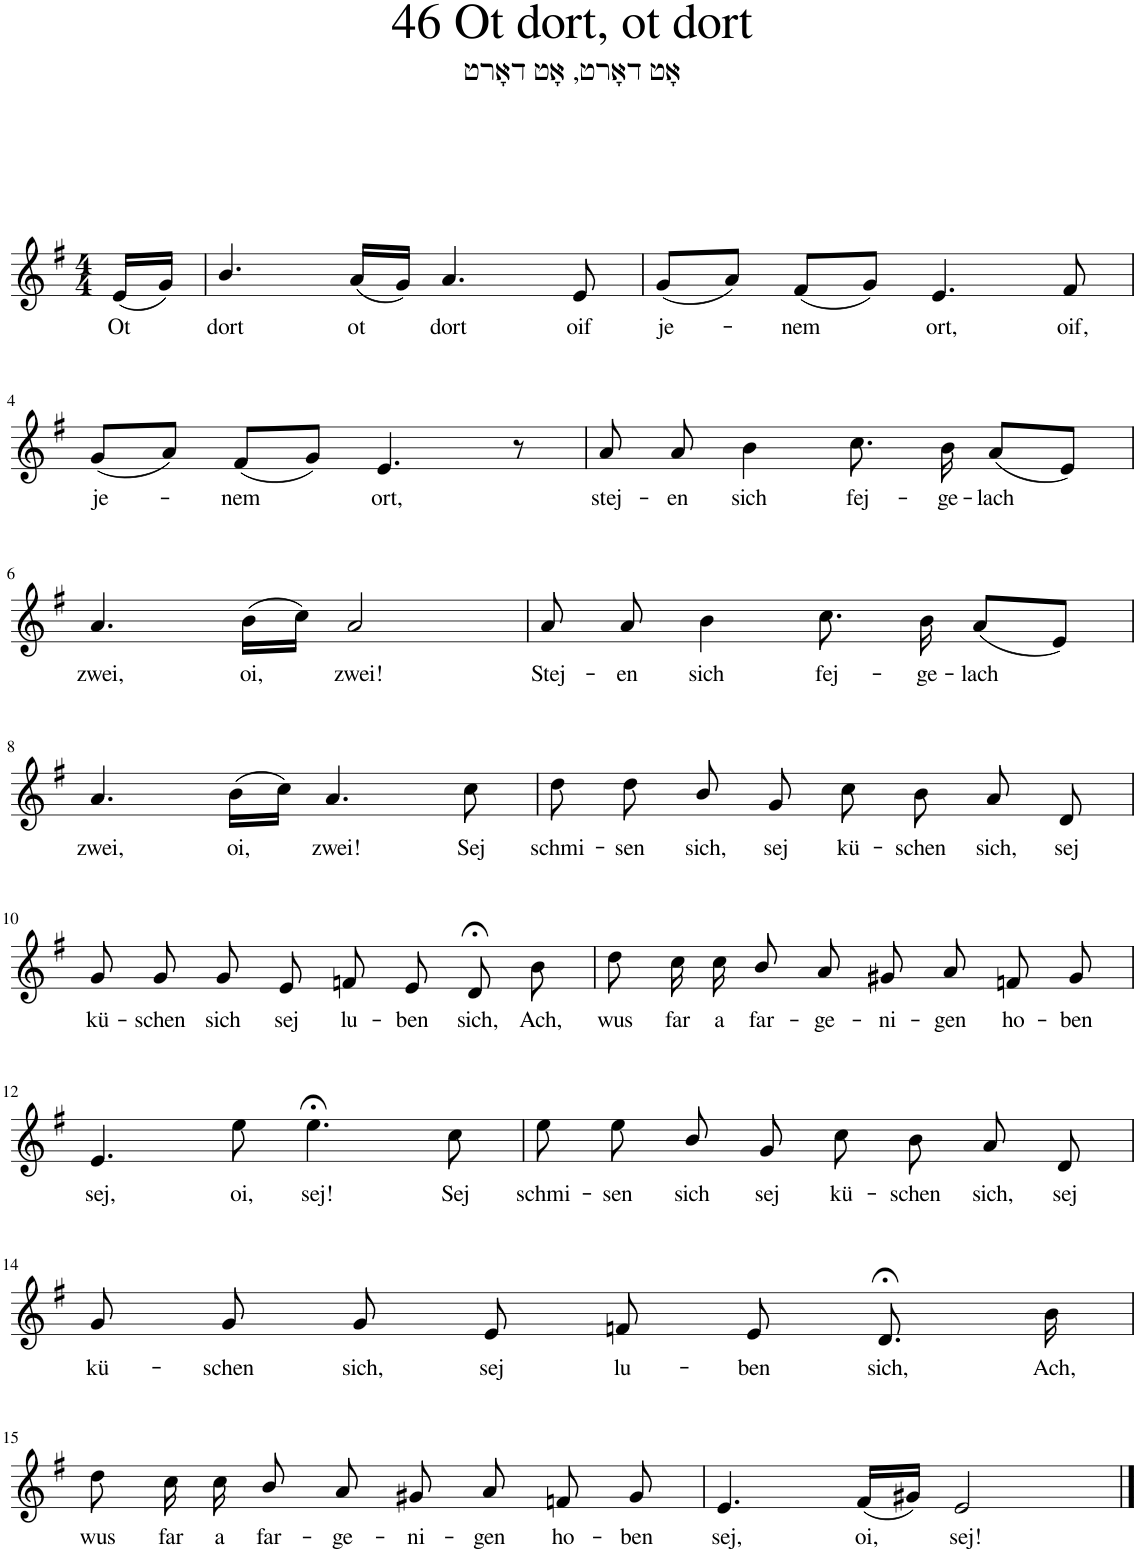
**kern	**text
*part1	*part1
*staff1	*staff1
*I"Piano	*
*I'Pno.	*
*clefG2	*
*k[f#]	*
*M4/4	*
=1	=1
!	!LO:LY:b
(16e/LL	Ot
16g/JJ)	.
=2	=2
!	!LO:LY:b
4.b/	dort
!	!LO:LY:b
(16a/LL	ot
16g/JJ)	.
!	!LO:LY:b
4.a/	dort
!	!LO:LY:b
8e/	oif
=3	=3
!	!LO:LY:b
(8g/L	je-
8a/J)	.
!	!LO:LY:b
(8f#/L	-nem
8g/J)	.
!	!LO:LY:b
4.e/	ort,
!	!LO:LY:b
8f#/	oif,
!!LO:LB:g=z
=4	=4
!	!LO:LY:b
(8g/L	je-
8a/J)	.
!	!LO:LY:b
(8f#/L	-nem
8g/J)	.
!	!LO:LY:b
4.e/	ort,
8r	.
=5	=5
!	!LO:LY:b
8a/	stej-
!	!LO:LY:b
8a/	-en
!	!LO:LY:b
4b\	sich
!	!LO:LY:b
8.cc\	fej-
!	!LO:LY:b
16b\	-ge-
!	!LO:LY:b
(8a/L	-lach
8e/J)	.
!!LO:LB:g=z
=6	=6
!	!LO:LY:b
4.a/	zwei,
!	!LO:LY:b
(16b\LL	oi,
16cc\JJ)	.
!	!LO:LY:b
2a/	zwei!
=7	=7
!	!LO:LY:b
8a/	Stej-
!	!LO:LY:b
8a/	-en
!	!LO:LY:b
4b\	sich
!	!LO:LY:b
8.cc\	fej-
!	!LO:LY:b
16b\	-ge-
!	!LO:LY:b
(8a/L	-lach
8e/J)	.
!!LO:LB:g=z
=8	=8
!	!LO:LY:b
4.a/	zwei,
!	!LO:LY:b
(16b\LL	oi,
16cc\JJ)	.
!	!LO:LY:b
4.a/	zwei!
!	!LO:LY:b
8cc\	Sej
=9	=9
!	!LO:LY:b
8dd\	schmi-
!	!LO:LY:b
8dd\	-sen
!	!LO:LY:b
8b/	sich,
!	!LO:LY:b
8g/	sej
!	!LO:LY:b
8cc\	kü-
!	!LO:LY:b
8b\	-schen
!	!LO:LY:b
8a/	sich,
!	!LO:LY:b
8d/	sej
!!LO:LB:g=z
=10	=10
!	!LO:LY:b
8g/	kü-
!	!LO:LY:b
8g/	-schen
!	!LO:LY:b
8g/	sich
!	!LO:LY:b
8e/	sej
!	!LO:LY:b
8fn/	lu-
!	!LO:LY:b
8e/	-ben
!	!LO:LY:b
8d;</	sich,
!	!LO:LY:b
8b\	Ach,
=11	=11
!	!LO:LY:b
8dd\	wus
!	!LO:LY:b
16cc\	far
!	!LO:LY:b
16cc\	a
!	!LO:LY:b
8b/	far-
!	!LO:LY:b
8a/	-ge-
!	!LO:LY:b
8g#X/	-ni-
!	!LO:LY:b
8a/	-gen
!	!LO:LY:b
8fn/	ho-
!	!LO:LY:b
8g#/	-ben
!!LO:LB:g=z
=12	=12
!	!LO:LY:b
4.e/	sej,
!	!LO:LY:b
8ee\	oi,
!	!LO:LY:b
4.ee;<\	sej!
!	!LO:LY:b
8cc\	Sej
=13	=13
!	!LO:LY:b
8ee\	schmi-
!	!LO:LY:b
8ee\	-sen
!	!LO:LY:b
8b/	sich
!	!LO:LY:b
8g/	sej
!	!LO:LY:b
8cc\	kü-
!	!LO:LY:b
8b\	-schen
!	!LO:LY:b
8a/	sich,
!	!LO:LY:b
8d/	sej
!!LO:LB:g=z
=14	=14
!	!LO:LY:b
8g/	kü-
!	!LO:LY:b
8g/	-schen
!	!LO:LY:b
8g/	sich,
!	!LO:LY:b
8e/	sej
!	!LO:LY:b
8fn/	lu-
!	!LO:LY:b
8e/	-ben
!	!LO:LY:b
8.d;</	sich,
!	!LO:LY:b
16b\	Ach,
!!LO:LB:g=z
=15	=15
!	!LO:LY:b
8dd\	wus
!	!LO:LY:b
16cc\	far
!	!LO:LY:b
16cc\	a
!	!LO:LY:b
8b/	far-
!	!LO:LY:b
8a/	-ge-
!	!LO:LY:b
8g#X/	-ni-
!	!LO:LY:b
8a/	-gen
!	!LO:LY:b
8fn/	ho-
!	!LO:LY:b
8g#/	-ben
=16	=16
!	!LO:LY:b
4.e/	sej,
!	!LO:LY:b
(16f#/LL	oi,
16g#X/JJ)	.
!	!LO:LY:b
2e/	sej!
==	==
*-	*-
